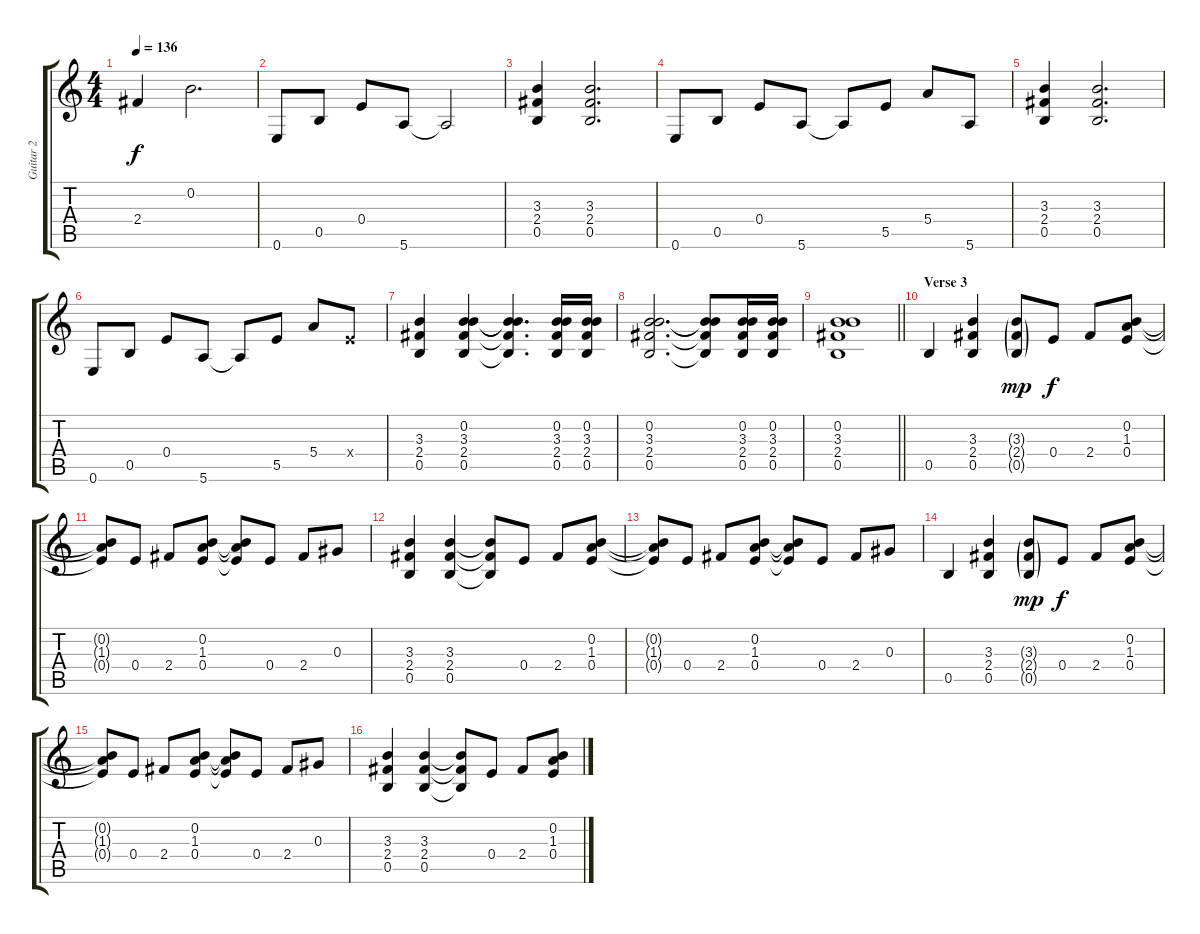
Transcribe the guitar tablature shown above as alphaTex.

\track ("Guitar 2" "Guitar 2") {instrument overdrivenguitar}
\staff {score tabs}
\tuning (E4 B3 Ab3 E3 B2 E2) {hide}
\ts (4 4)
\tempo 136
\clef g2
\ks c
2.4.4{dy f} 0.2.2{d} |
0.6.8 0.5.8 0.4.8 5.6.8 5.6{t}.2 |
(3.3 2.4 0.5).4 (3.3 2.4 0.5).2{d} |
0.6.8 0.5.8 0.4.8 5.6.8 5.6{t}.8 5.5.8 5.4.8 5.6.8 |
(3.3 2.4 0.5).4 (3.3 2.4 0.5).2{d} |
0.6.8 0.5.8 0.4.8 5.6.8 5.6{t}.8 5.5.8 5.4.8 0.4{x}.8 |
(3.3 2.4 0.5).4 (0.2 3.3 2.4 0.5).4 (0.2{t} 3.3{t} 2.4{t} 0.5{t}).4{d} (0.2 3.3 2.4 0.5).16 (0.2 3.3 2.4 0.5).16 |
(0.2 3.3 2.4 0.5).2{d} (0.2{t} 3.3{t} 2.4{t} 0.5{t}).8 (0.2 3.3 2.4 0.5).16 (0.2 3.3 2.4 0.5).16 |
\barLineRight lightlight
(0.2 3.3 2.4 0.5).1 |
\section ("" "Verse 3")
0.5.4 (3.3 2.4 0.5).4 (3.3{g} 2.4{g} 0.5{g}).8{dy mp} 0.4.8{dy f} 2.4.8 (0.2 1.3 0.4).8 |
(0.2{t} 1.3{t} 0.4{t}).8 0.4.8 2.4.8 (0.2 1.3 0.4).8 (0.2{t} 1.3{t} 0.4{t}).8 0.4.8 2.4.8 0.3.8 |
(3.3 2.4 0.5).4 (3.3 2.4 0.5).4 (3.3{t} 2.4{t} 0.5{t}).8 0.4.8 2.4.8 (0.2 1.3 0.4).8 |
(0.2{t} 1.3{t} 0.4{t}).8 0.4.8 2.4.8 (0.2 1.3 0.4).8 (0.2{t} 1.3{t} 0.4{t}).8 0.4.8 2.4.8 0.3.8 |
0.5.4 (3.3 2.4 0.5).4 (3.3{g} 2.4{g} 0.5{g}).8{dy mp} 0.4.8{dy f} 2.4.8 (0.2 1.3 0.4).8 |
(0.2{t} 1.3{t} 0.4{t}).8 0.4.8 2.4.8 (0.2 1.3 0.4).8 (0.2{t} 1.3{t} 0.4{t}).8 0.4.8 2.4.8 0.3.8 |
(3.3 2.4 0.5).4 (3.3 2.4 0.5).4 (3.3{t} 2.4{t} 0.5{t}).8 0.4.8 2.4.8 (0.2 1.3 0.4).8
